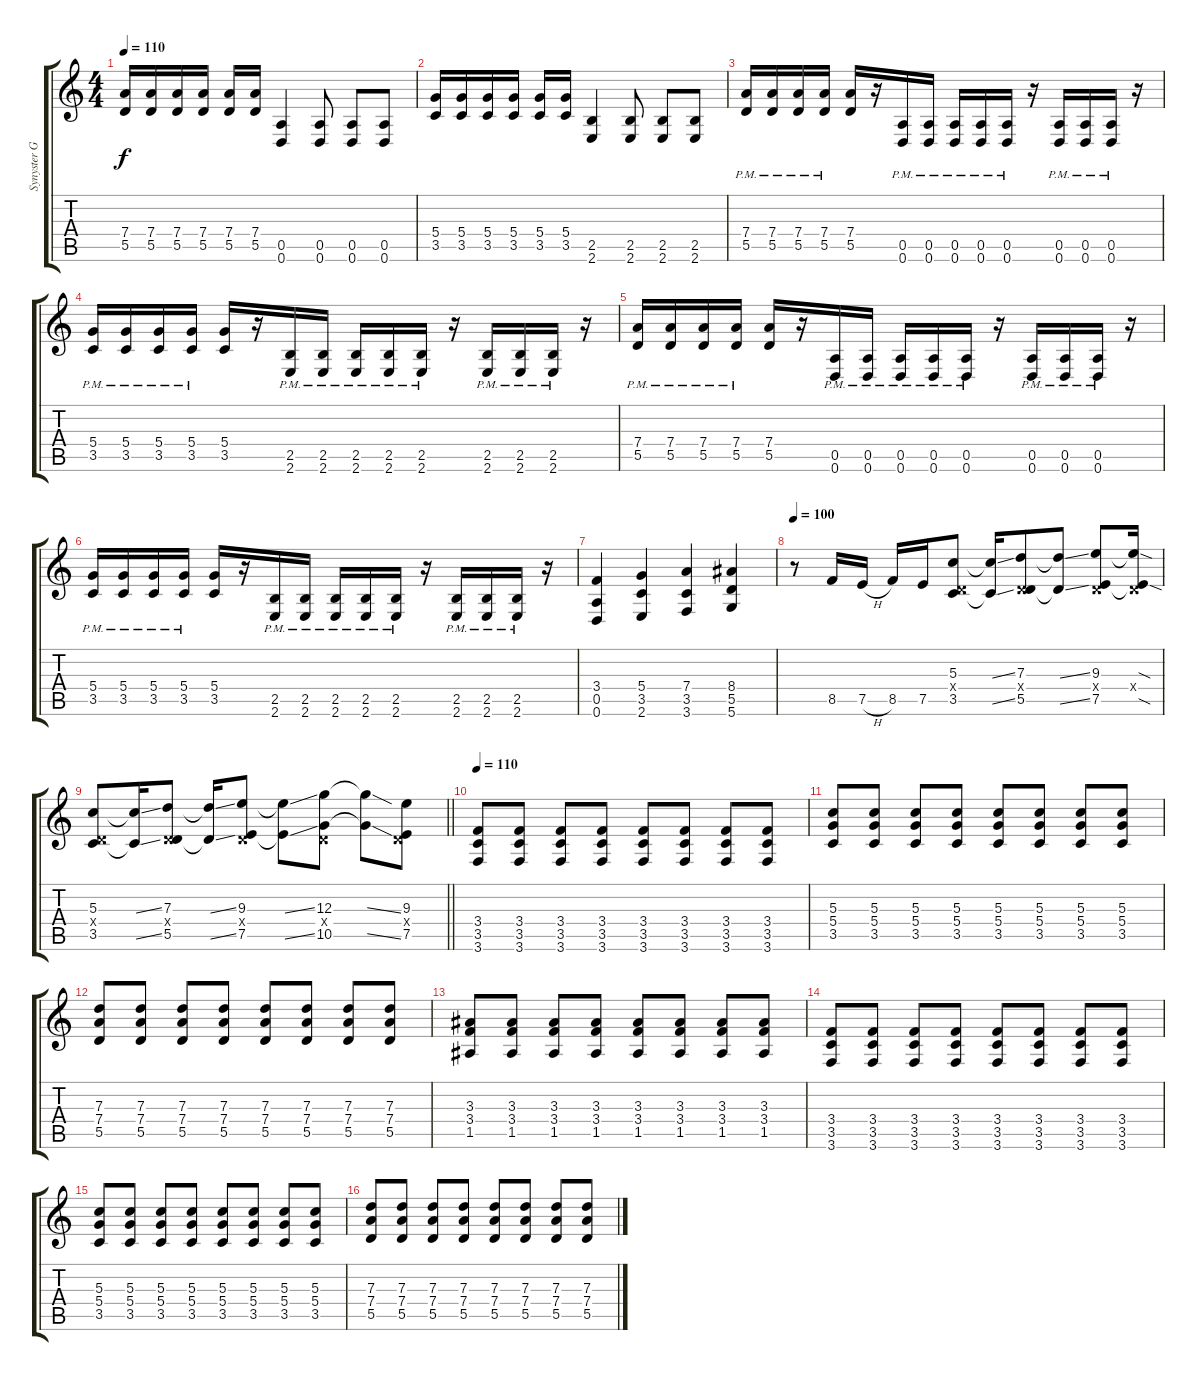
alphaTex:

\track ("Synyster Gates" "Synyster G") {instrument distortionguitar}
\staff {score tabs}
\tuning (E4 B3 G3 D3 A2 D2) {hide}
\ts (4 4)
\tempo 110
\clef g2
\ks c
(7.4 5.5).16{dy f} (7.4 5.5).16 (7.4 5.5).16 (7.4 5.5).16 (7.4 5.5).16 (7.4 5.5).16 (0.5 0.6).4 (0.5 0.6).8 (0.5 0.6).8 (0.5 0.6).8 |
(5.4 3.5).16 (5.4 3.5).16 (5.4 3.5).16 (5.4 3.5).16 (5.4 3.5).16 (5.4 3.5).16 (2.5 2.6).4 (2.5 2.6).8 (2.5 2.6).8 (2.5 2.6).8 |
(7.4{pm} 5.5{pm}).16 (7.4{pm} 5.5{pm}).16 (7.4{pm} 5.5{pm}).16 (7.4{pm} 5.5{pm}).16 (7.4 5.5).16 r.16 (0.5{pm} 0.6{pm}).16 (0.5{pm} 0.6{pm}).16 (0.5{pm} 0.6{pm}).16 (0.5{pm} 0.6{pm}).16 (0.5{pm} 0.6{pm}).16 r.16 (0.5{pm} 0.6{pm}).16 (0.5{pm} 0.6{pm}).16 (0.5{pm} 0.6{pm}).16 r.16 |
(5.4{pm} 3.5{pm}).16 (5.4{pm} 3.5{pm}).16 (5.4{pm} 3.5{pm}).16 (5.4{pm} 3.5{pm}).16 (5.4 3.5).16 r.16 (2.5{pm} 2.6{pm}).16 (2.5{pm} 2.6{pm}).16 (2.5{pm} 2.6{pm}).16 (2.5{pm} 2.6{pm}).16 (2.5{pm} 2.6{pm}).16 r.16 (2.5{pm} 2.6{pm}).16 (2.5{pm} 2.6{pm}).16 (2.5{pm} 2.6{pm}).16 r.16 |
(7.4{pm} 5.5{pm}).16 (7.4{pm} 5.5{pm}).16 (7.4{pm} 5.5{pm}).16 (7.4{pm} 5.5{pm}).16 (7.4 5.5).16 r.16 (0.5{pm} 0.6{pm}).16 (0.5{pm} 0.6{pm}).16 (0.5{pm} 0.6{pm}).16 (0.5{pm} 0.6{pm}).16 (0.5{pm} 0.6{pm}).16 r.16 (0.5{pm} 0.6{pm}).16 (0.5{pm} 0.6{pm}).16 (0.5{pm} 0.6{pm}).16 r.16 |
(5.4{pm} 3.5{pm}).16 (5.4{pm} 3.5{pm}).16 (5.4{pm} 3.5{pm}).16 (5.4{pm} 3.5{pm}).16 (5.4 3.5).16 r.16 (2.5{pm} 2.6{pm}).16 (2.5{pm} 2.6{pm}).16 (2.5{pm} 2.6{pm}).16 (2.5{pm} 2.6{pm}).16 (2.5{pm} 2.6{pm}).16 r.16 (2.5{pm} 2.6{pm}).16 (2.5{pm} 2.6{pm}).16 (2.5{pm} 2.6{pm}).16 r.16 |
(3.4 0.5 0.6).4 (5.4 3.5 2.6).4 (7.4 3.5 3.6).4 (8.4 5.5 5.6).4 |
\tempo 100
r.8 8.5.16 7.5{h}.16 8.5.16 7.5.16 (5.3 0.4{x} 3.5).8 (5.3{ss t} 3.5{ss t}).16 (7.3 0.4{x} 5.5).8 (7.3{ss t} 5.5{ss t}).8 (9.3 0.4{x} 7.5).8 (9.3{sod t} 0.4{x} 7.5{sod t}).16 |
\barLineRight lightlight
(5.3 0.4{x} 3.5).8 (5.3{ss t} 3.5{ss t}).16 (7.3 0.4{x} 5.5).8 (7.3{ss t} 5.5{ss t}).16 (9.3 0.4{x} 7.5).8 (9.3{ss t} 7.5{ss t}).8 (12.3 0.4{x} 10.5).8 (12.3{ss t} 10.5{ss t}).8 (9.3 0.4{x} 7.5).8 |
\tempo 110
(3.4 3.5 3.6).8 (3.4 3.5 3.6).8 (3.4 3.5 3.6).8 (3.4 3.5 3.6).8 (3.4 3.5 3.6).8 (3.4 3.5 3.6).8 (3.4 3.5 3.6).8 (3.4 3.5 3.6).8 |
(5.3 5.4 3.5).8 (5.3 5.4 3.5).8 (5.3 5.4 3.5).8 (5.3 5.4 3.5).8 (5.3 5.4 3.5).8 (5.3 5.4 3.5).8 (5.3 5.4 3.5).8 (5.3 5.4 3.5).8 |
(7.3 7.4 5.5).8 (7.3 7.4 5.5).8 (7.3 7.4 5.5).8 (7.3 7.4 5.5).8 (7.3 7.4 5.5).8 (7.3 7.4 5.5).8 (7.3 7.4 5.5).8 (7.3 7.4 5.5).8 |
(3.3 3.4 1.5).8 (3.3 3.4 1.5).8 (3.3 3.4 1.5).8 (3.3 3.4 1.5).8 (3.3 3.4 1.5).8 (3.3 3.4 1.5).8 (3.3 3.4 1.5).8 (3.3 3.4 1.5).8 |
(3.4 3.5 3.6).8 (3.4 3.5 3.6).8 (3.4 3.5 3.6).8 (3.4 3.5 3.6).8 (3.4 3.5 3.6).8 (3.4 3.5 3.6).8 (3.4 3.5 3.6).8 (3.4 3.5 3.6).8 |
(5.3 5.4 3.5).8 (5.3 5.4 3.5).8 (5.3 5.4 3.5).8 (5.3 5.4 3.5).8 (5.3 5.4 3.5).8 (5.3 5.4 3.5).8 (5.3 5.4 3.5).8 (5.3 5.4 3.5).8 |
(7.3 7.4 5.5).8 (7.3 7.4 5.5).8 (7.3 7.4 5.5).8 (7.3 7.4 5.5).8 (7.3 7.4 5.5).8 (7.3 7.4 5.5).8 (7.3 7.4 5.5).8 (7.3 7.4 5.5).8
